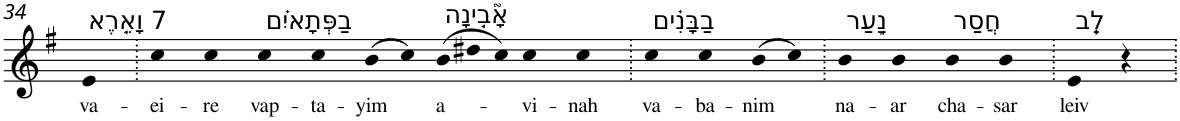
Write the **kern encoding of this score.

**kern	**text
*part1	*part1
*staff1	*staff1
*I"Piano	*
*I'Pno	*
!!LO:PB:g=z
*clefG2	*
*k[f#]	*
*G:	*
=34	=34
!LO:TX:a:t=7 וָאֵ֤רֶא	!
!	!LO:LY:b
4e	va-
=35.	=35.
!	!LO:LY:b
4cc	-ei-
!	!LO:LY:b
4cc	-re
!LO:TX:a:t=בַפְּתָאיִ֗ם	!
!	!LO:LY:b
4cc	vap-
!	!LO:LY:b
4cc	-ta-
!	!LO:LY:b
(>8b	-yim
8cc)	.
*Xtuplet	*
!LO:TX:a:t=אָ֘בִ֤ינָה	!
!	!LO:LY:b
(>12b	a-
12dd#X	.
12cc)	.
!	!LO:LY:b
4cc	-vi-
!	!LO:LY:b
4cc	-nah
=36.	=36.
!LO:TX:a:t=בַבָּנִ֗ים	!
!	!LO:LY:b
4cc	va-
!	!LO:LY:b
4cc	-ba-
!	!LO:LY:b
(>8b	-nim
8cc)	.
=37.	=37.
!LO:TX:a:t=נַ֣עַר	!
!	!LO:LY:b
4b	na-
!	!LO:LY:b
4b	-ar
!LO:TX:a:t=חֲסַר	!
!	!LO:LY:b
4b	cha-
!	!LO:LY:b
4b	-sar
=38.	=38.
!LO:TX:a:t=לֵֽב	!
!	!LO:LY:b
4e	leiv
4r	.
=.	=.
*-	*-
